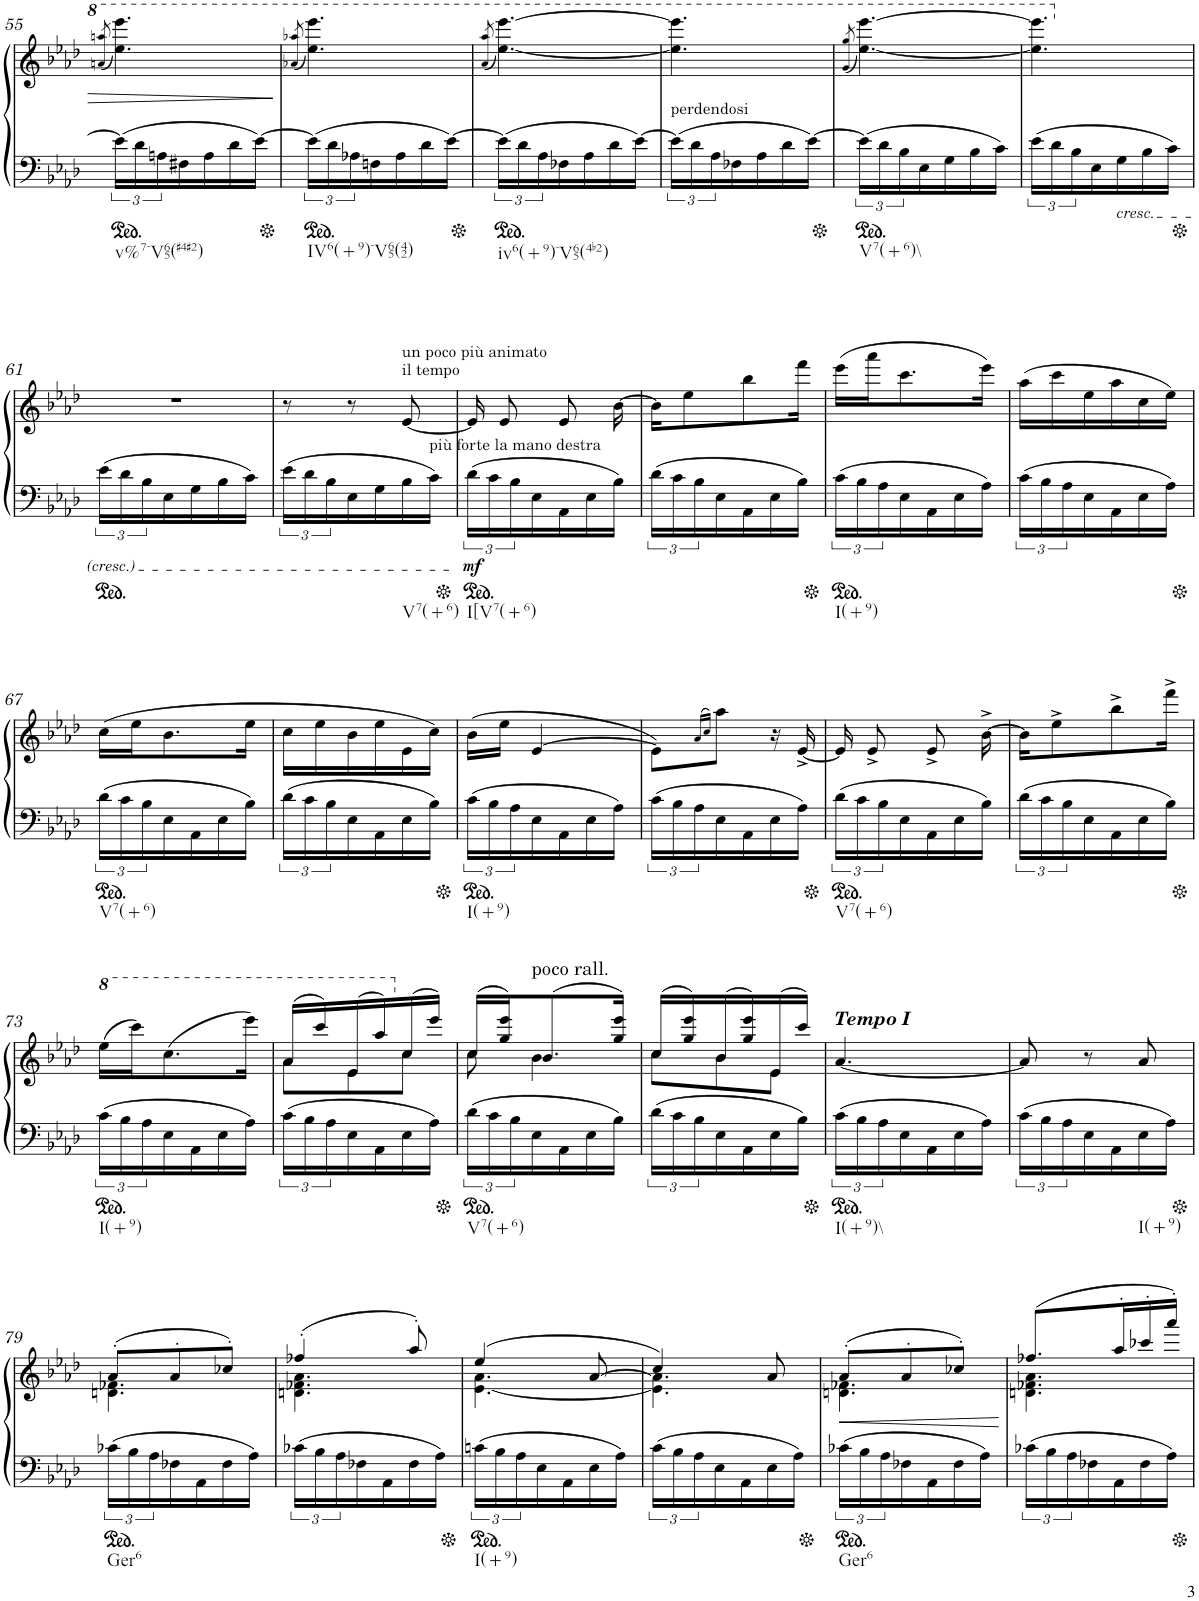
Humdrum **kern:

**kern	**kern	**dynam
*part1	*part1	*part1
*staff2	*staff1	*staff1/2
*I"Piano	*	*
*I'Pno.	*	*
!!LO:PB:g=z
*clefF4	*clefG2	*
*k[b-e-a-d-]	*k[b-e-a-d-]	*
*M3/8	*M3/8	*
=55	=55	=55
.	(8qaan/ 8qaaan/	.
!LO:TX:b:t=v%7-V65(#4#2)	!	!
24e-\LL]	4.eee-\ 4.eeee-\)	.
24d-\	.	.
24An\	.	.
16F#X\	.	.
16A\	.	.
16d-\	.	.
[16e-\JJ	.	.
=56	=56	=56
.	(8qaa-X/ 8qaaa-X/	.
!LO:TX:b:t=IV6(+9)-V65(42)	!	!
24e-\LL]	4.eee-\ 4.eeee-\)	.
24d-\	.	.
24A-X\	.	.
16Fn\	.	.
16A-\	.	.
16d-\	.	.
[16e-\JJ	.	.
=57	=57	=57
.	(8qaa-/ 8qaaa-/	.
!LO:TX:b:t=iv6(+9)-V65(4b2)	!	!
24e-\LL]	[4.eee-\ [4.eeee-\)	.
24d-\	.	.
24A-\	.	.
16F-X\	.	.
16A-\	.	.
16d-\	.	.
[16e-\JJ	.	.
=58	=58	=58
!	!LO:TX:b:t=perdendosi	!
24e-\LL]	4.eee-\] 4.eeee-\]	.
24d-\	.	.
24A-\	.	.
16F-X\	.	.
16A-\	.	.
16d-\	.	.
[16e-\JJ	.	.
=59	=59	=59
.	(8qgg/ 8qggg/	.
!LO:TX:b:t=V7(+6)\\	!	!
24e-\LL]	[4.eee-\ [4.eeee-\)	.
24d-\	.	.
24B-\	.	.
16E-\	.	.
16G\	.	.
16B-\	.	.
16c\JJ	.	.
=60	=60	=60
24e-\LL	4.eee-\] 4.eeee-\]	.
24d-\	.	.
24B-\	.	.
16E-\	.	.
!LO:TX:b:i:t=cresc.	!	!
16G\	.	.
16B-\	.	.
16c\JJ	.	.
!!LO:LB:g=z
=61	=61	=61
24e-\LL	4.r	.
24d-\	.	.
24B-\	.	.
16E-\	.	.
16G\	.	.
16B-\	.	.
16c\JJ	.	.
=62	=62	=62
24e-\LL	8r	.
24d-\	.	.
24B-\	.	.
16E-\	8r	.
16G\	.	.
!	!LO:TX:a:t=un poco più animato	!
!	!LO:TX:a:t=il tempo	!
!LO:TX:b:t=V7(+6)	!	!
16B-\	[8e-/	.
!LO:TX:a:t=più forte la mano destra	!	!
16c\JJ	.	.
=63	=63	=63
!LO:TX:b:t=I[V7(+6)	!	!
!	!	!LO:DY:b=2
24d-\LL	16e-/]	mf
24c\	.	.
.	8e-/	.
24B-\	.	.
16E-\	.	.
16AA-\	8e-/	.
16E-\	.	.
16B-\JJ	[16b-\	.
=64	=64	=64
24d-\LL	16b-\KL]	.
24c\	.	.
.	8ee-\	.
24B-\	.	.
16E-\	.	.
16AA-\	8bb-\	.
16E-\	.	.
16B-\JJ	16fff\Jk	.
=65	=65	=65
!LO:TX:b:t=I(+9)	!	!
24c\LL	(16eee-\LL	.
24B-\	.	.
.	16aaa-\J	.
24A-\	.	.
16E-\	8.ccc\	.
16AA-\	.	.
16E-\	.	.
16A-\JJ	16eee-\Jk)	.
=66	=66	=66
24c\LL	(16aa-\LL	.
24B-\	.	.
.	16ccc\	.
24A-\	.	.
16E-\	16ee-\	.
16AA-\	16aa-\	.
16E-\	16cc\	.
16A-\JJ	16ee-\JJ)	.
!!LO:LB:g=z
=67	=67	=67
!LO:TX:b:t=V7(+6)	!	!
24d-\LL	(16cc\LL	.
24c\	.	.
.	16ee-\J	.
24B-\	.	.
16E-\	8.b-\	.
16AA-\	.	.
16E-\	.	.
16B-\JJ	16ee-\Jk	.
=68	=68	=68
24d-\LL	16cc\LL	.
24c\	.	.
.	16ee-\	.
24B-\	.	.
16E-\	16b-\	.
16AA-\	16ee-\	.
16E-\	16e-\	.
16B-\JJ	16cc\JJ)	.
=69	=69	=69
!LO:TX:b:t=I(+9)	!	!
24c\LL	(16b-\LL	.
24B-\	.	.
.	16ee-\JJ	.
24A-\	.	.
16E-\	[4e-/	.
16AA-\	.	.
16E-\	.	.
16A-\JJ	.	.
=70	=70	=70
24c\LL	8e-\L])	.
24B-\	.	.
24A-\	.	.
.	(>16qa-/LL	.
.	16qcc/JJ)	.
16E-\	8aa-\J	.
16AA-\	.	.
16E-\	16r	.
16A-\JJ	[16e-^/	.
=71	=71	=71
!LO:TX:b:t=V7(+6)	!	!
24d-\LL	16e-/]	.
24c\	.	.
.	8e-^/	.
24B-\	.	.
16E-\	.	.
16AA-\	8e-^/	.
16E-\	.	.
16B-\JJ	[16b-^\	.
=72	=72	=72
24d-\LL	16b-\KL]	.
24c\	.	.
.	8ee-^\	.
24B-\	.	.
16E-\	.	.
16AA-\	8bb-^\	.
16E-\	.	.
16B-\JJ	16fff^\Jk	.
!!LO:LB:g=z
=73	=73	=73
*	*8va	*
!LO:TX:b:t=I(+9)	!	!
24c\LL	(16eee-\LL	.
24B-\	.	.
.	16cccc\J)	.
24A-\	.	.
16E-\	(8.ccc\	.
16AA-\	.	.
16E-\	.	.
16A-\JJ	16eeee-\Jk)	.
=74	=74	=74
*	*^	*
24c\LL	(16aa-/LL	8aa-\L	.
24B-\	.	.	.
.	16cccc/)	.	.
24A-\	.	.	.
16E-\	(16ee-/	8ee-\	.
16AA-\	16aaa-/)	.	.
*	*X8va	*	*
16E-\	(16cc/	8cc\J	.
16A-\JJ	16eee-/JJ)	.	.
=75	=75	=75	=75
!LO:TX:b:t=V7(+6)	!	!	!
24d-\LL	(16cc/LL	8cc\	.
24c\	.	.	.
.	16gg/ 16eee-/J)	.	.
24B-\	.	.	.
!	!LO:TX:a:t=poco rall.	!	!
16E-\	(8.b-/	4b-\	.
16AA-\	.	.	.
16E-\	.	.	.
16B-\JJ	16gg/ 16eee-/Jk)	.	.
=76	=76	=76	=76
24d-\LL	(16cc/LL	8cc\L	.
24c\	.	.	.
.	16gg/ 16eee-/)	.	.
24B-\	.	.	.
16E-\	(16b-/	8b-\	.
16AA-\	16gg/ 16eee-/)	.	.
16E-\	(16e-/	8e-\J	.
16B-\JJ	16ccc/JJ)	.	.
*	*v	*v	*
=77	=77	=77
!	!LO:TX:a:Bi:t=Tempo I	!
!LO:TX:b:t=I(+9)\\	!	!
24c\LL	[4.a-/	.
24B-\	.	.
24A-\	.	.
16E-\	.	.
16AA-\	.	.
16E-\	.	.
16A-\JJ	.	.
=78	=78	=78
24c\LL	8a-/]	.
24B-\	.	.
24A-\	.	.
16E-\	8r	.
16AA-\	.	.
!LO:TX:b:t=I(+9)	!	!
16E-\	8a-/	.
16A-\JJ	.	.
!!LO:LB:g=z
=79	=79	=79
*	*^	*
!LO:TX:b:t=Ger6	!	!	!
24c-X\LL	(8a-'/L	4.dn\ 4.f-X\	.
24B-\	.	.	.
24A-\	.	.	.
16F-X\	8a-'/	.	.
16AA-\	.	.	.
16F-\	8cc-X'/J)	.	.
16A-\JJ	.	.	.
=80	=80	=80	=80
24c-X\LL	(4ff-X'/	4.dn\ 4.f-X\ 4.a-\	.
24B-\	.	.	.
24A-\	.	.	.
16F-X\	.	.	.
16AA-\	.	.	.
16F-\	8aa-'/)	.	.
16A-\JJ	.	.	.
=81	=81	=81	=81
!LO:TX:b:t=I(+9)	!	!	!
24cn\LL	(4ee-/	[4.e-\ 4.a-\	.
24B-\	.	.	.
24A-\	.	.	.
16E-\	.	.	.
16AA-\	.	.	.
16E-\	[8a-/	.	.
16A-\JJ	.	.	.
=82	=82	=82	=82
24c\LL	4cc/)	4.e-\] 4.a-\]	.
24B-\	.	.	.
24A-\	.	.	.
16E-\	.	.	.
16AA-\	.	.	.
16E-\	8a-/	.	.
16A-\JJ	.	.	.
=83	=83	=83	=83
!LO:TX:b:t=Ger6	!	!	!
!	!	!	!LO:HP:b
24c-X\LL	(8a-'/L	4.dn\ 4.f-X\	<
24B-\	.	.	.
24A-\	.	.	.
16F-X\	8a-'/	.	.
16AA-\	.	.	.
16F-\	8cc-X'/J)	.	.
16A-\JJ	.	.	.
*	*v	*v	*
.	.	[
=84	=84	=84
*	*^	*
24c-X\LL	(8.ff-X/L	4.dn\ 4.f-X\ 4.a-\	.
24B-\	.	.	.
24A-\	.	.	.
16F-X\	.	.	.
16AA-\	16aa-'/L	.	.
16F-\	16ccc-X'/	.	.
16A-\JJ	16aaa-'/JJ)	.	.
*	*v	*v	*
=	=	=
*-	*-	*-
